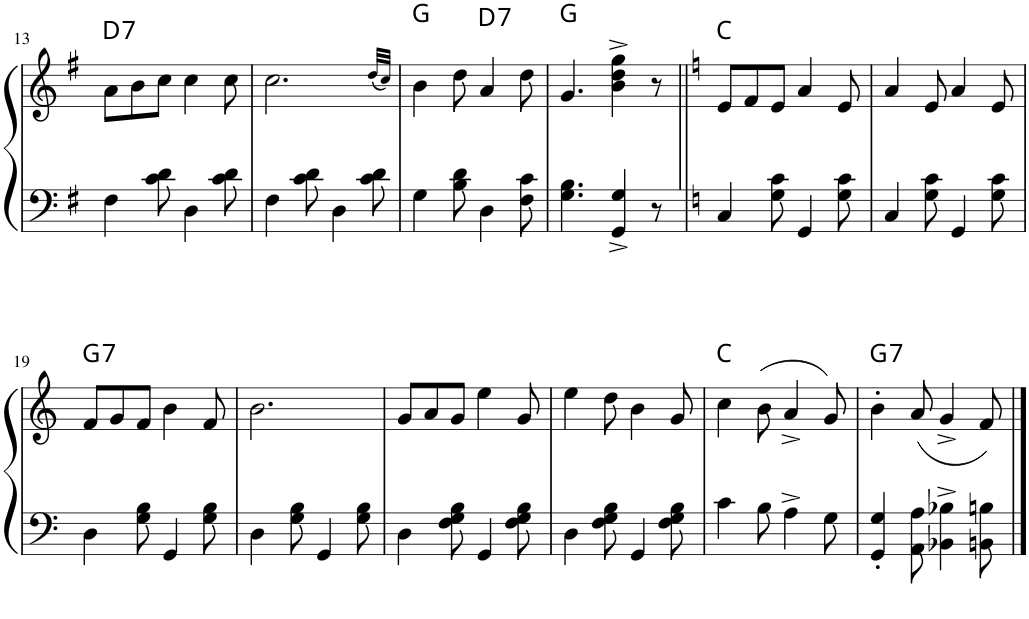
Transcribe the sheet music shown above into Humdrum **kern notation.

**kern	**kern	**harte
*part1	*part1	*part1
*staff2	*staff1	*
*I"Piano	*	*
*I'Pno.	*	*
!!LO:PB:g=z
*clefF4	*clefG2	*
*k[f#]	*k[f#]	*
*M6/8	*M6/8	*
=13	=13	=13
!	!	!LO:H:kt=7
4F#\	8a\L	D:7
.	8b\	.
8c\ 8d\	8cc\J	.
4D\	4cc\	.
8c\ 8d\	8cc\	.
=14	=14	=14
4F#\	2.cc\	.
8c\ 8d\	.	.
4D\	.	.
8c\ 8d\	.	.
.	(32qdd/LLL	.
.	32qcc/JJJ)	.
=15	=15	=15
4G\	4b\	G:maj
8B\ 8d\	8dd\	.
!	!	!LO:H:kt=7
4D\	4a/	D:7
8F#\ 8c\	8dd\	.
=16	=16	=16
4.G\ 4.B\	4.g/	G:maj
4GG/^ 4G/^	4b\^ 4dd\^ 4gg\^	.
8r	8r	.
=17||	=17||	=17||
*k[]	*k[]	*
4C/	8e/L	C:maj
.	8f/	.
8G\ 8c\	8e/J	.
4GG/	4a/	.
8G\ 8c\	8e/	.
=18	=18	=18
4C/	4a/	.
8G\ 8c\	8e/	.
4GG/	4a/	.
8G\ 8c\	8e/	.
!!LO:LB:g=z
=19	=19	=19
!	!	!LO:H:kt=7
4D\	8f/L	G:7
.	8g/	.
8G\ 8B\	8f/J	.
4GG/	4b\	.
8G\ 8B\	8f/	.
=20	=20	=20
4D\	2.b\	.
8G\ 8B\	.	.
4GG/	.	.
8G\ 8B\	.	.
=21	=21	=21
4D\	8g/L	.
.	8a/	.
8F\ 8G\ 8B\	8g/J	.
4GG/	4ee\	.
8F\ 8G\ 8B\	8g/	.
=22	=22	=22
4D\	4ee\	.
8F\ 8G\ 8B\	8dd\	.
4GG/	4b\	.
8F\ 8G\ 8B\	8g/	.
=23	=23	=23
4c\	4cc\	C:maj
8B\	(8b\	.
4A^\	4a^/	.
8G\	8g/)	.
=24	=24	=24
!	!	!LO:H:kt=7
4GG/' 4G/'	4b'\	G:7
8AA\ 8A\	(8a/	.
4BB-X\^ 4B-X\^	4g^/	.
8BBn\ 8Bn\	8f/)	.
==	==	==
*-	*-	*-
